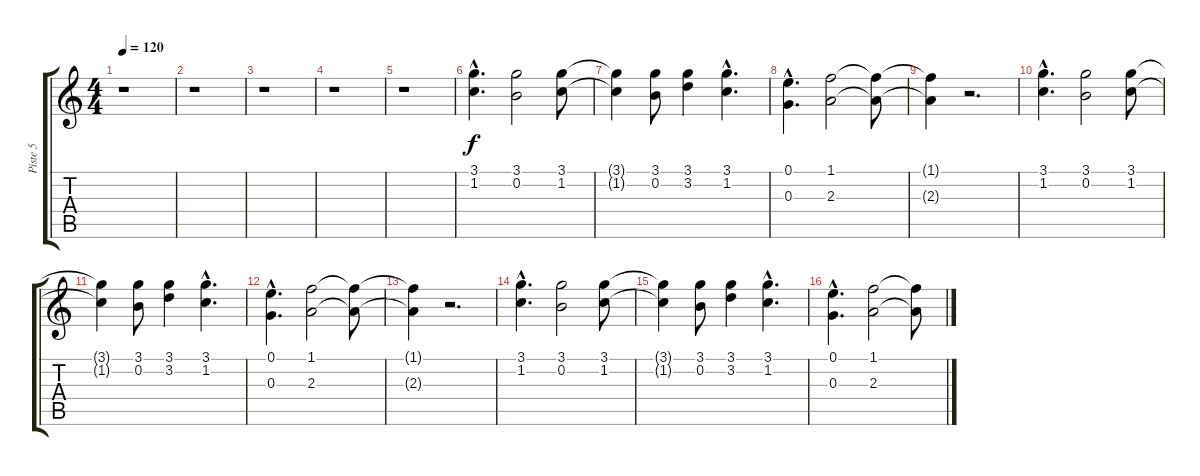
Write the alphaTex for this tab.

\track ("Piste 5" "Piste 5") {instrument electricguitarmuted}
\staff {score tabs}
\tuning (E4 B3 G3 D3 A2 E2) {hide}
\ts (4 4)
\tempo 120
\clef g2
\ks c
r.1{dy f} |
r.1 |
r.1 |
r.1 |
r.1 |
(3.1{hac} 1.2{hac}).4{d} (3.1 0.2).2 (3.1 1.2).8 |
(3.1{t} 1.2{t}).4 (3.1 0.2).8 (3.1 3.2).4 (3.1{hac} 1.2{hac}).4{d} |
(0.1{hac} 0.3{hac}).4{d} (1.1 2.3).2 (1.1{t} 2.3{t}).8 |
(1.1{t} 2.3{t}).4 r.2{d} |
(3.1{hac} 1.2{hac}).4{d} (3.1 0.2).2 (3.1 1.2).8 |
(3.1{t} 1.2{t}).4 (3.1 0.2).8 (3.1 3.2).4 (3.1{hac} 1.2{hac}).4{d} |
(0.1{hac} 0.3{hac}).4{d} (1.1 2.3).2 (1.1{t} 2.3{t}).8 |
(1.1{t} 2.3{t}).4 r.2{d} |
(3.1{hac} 1.2{hac}).4{d} (3.1 0.2).2 (3.1 1.2).8 |
(3.1{t} 1.2{t}).4 (3.1 0.2).8 (3.1 3.2).4 (3.1{hac} 1.2{hac}).4{d} |
(0.1{hac} 0.3{hac}).4{d} (1.1 2.3).2 (1.1{t} 2.3{t}).8
